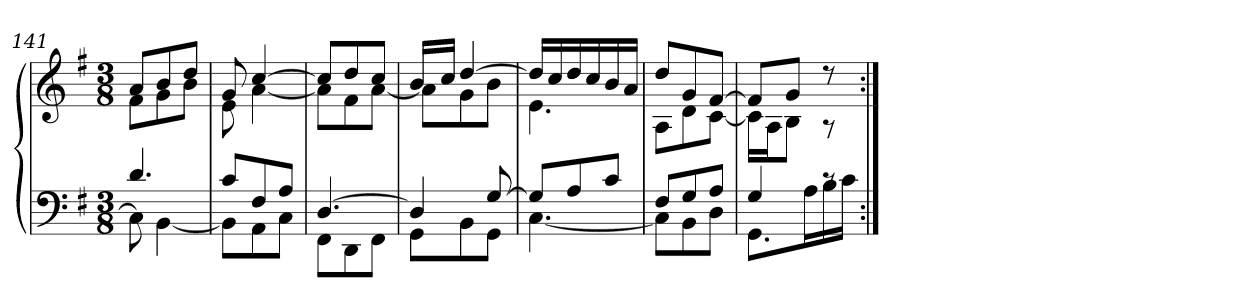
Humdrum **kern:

**kern	**kern
*part1	*part1
*staff2	*staff1
*clefF4	*clefG2
*k[f#]	*k[f#]
*G:	*G:
*M3/8	*M3/8
=141	=141
*^	*^
4.d/	8C\]	8a/L	8f#\L
.	[4BB\	8b/	8g\
.	.	8dd/J	8b\J
=142	=142	=142	=142
8c/L	8BB\L]	8g/	8e\
8F#/	8AA\	[4cc/	[4a\
8A/J	8C\J	.	.
=143	=143	=143	=143
[4.D/	8FF#\L	8cc/L]	8a\L]
.	8DD\	8dd/	8f#\
.	8FF#\J	8cc/J	[8a\J
!!LO:LB:g=z	!!
=144	=144	=144	=144
4D/]	8GG\L	16b/LL	8a\L]
.	.	16cc/JJ	.
.	8BB\	[4dd/	8g\
[8G/	8GG\J	.	8b\J
=145	=145	=145	=145
8G/L]	[4.C\	16dd/LL]	4.e\
.	.	16cc/	.
8A/	.	16dd/	.
.	.	16cc/	.
8c/J	.	16b/	.
.	.	16a/JJ	.
=146	=146	=146	=146
8F#/L	8C\L]	8dd/L	8A\L
8G/	8BB\	8g/	8d\
8A/J	8D\J	[8f#/J	[8c\J
=147	=147	=147	=147
4G/	8.GG\L	8f#/L]	16c\LL]
.	.	.	16A\J
.	.	8g/J	8B\J
.	16A\L	.	.
8rc	16B\	8r	8r
.	16c\JJ	.	.
*v	*v	*	*
*	*v	*v
=:|!	=:|!
*-	*-
